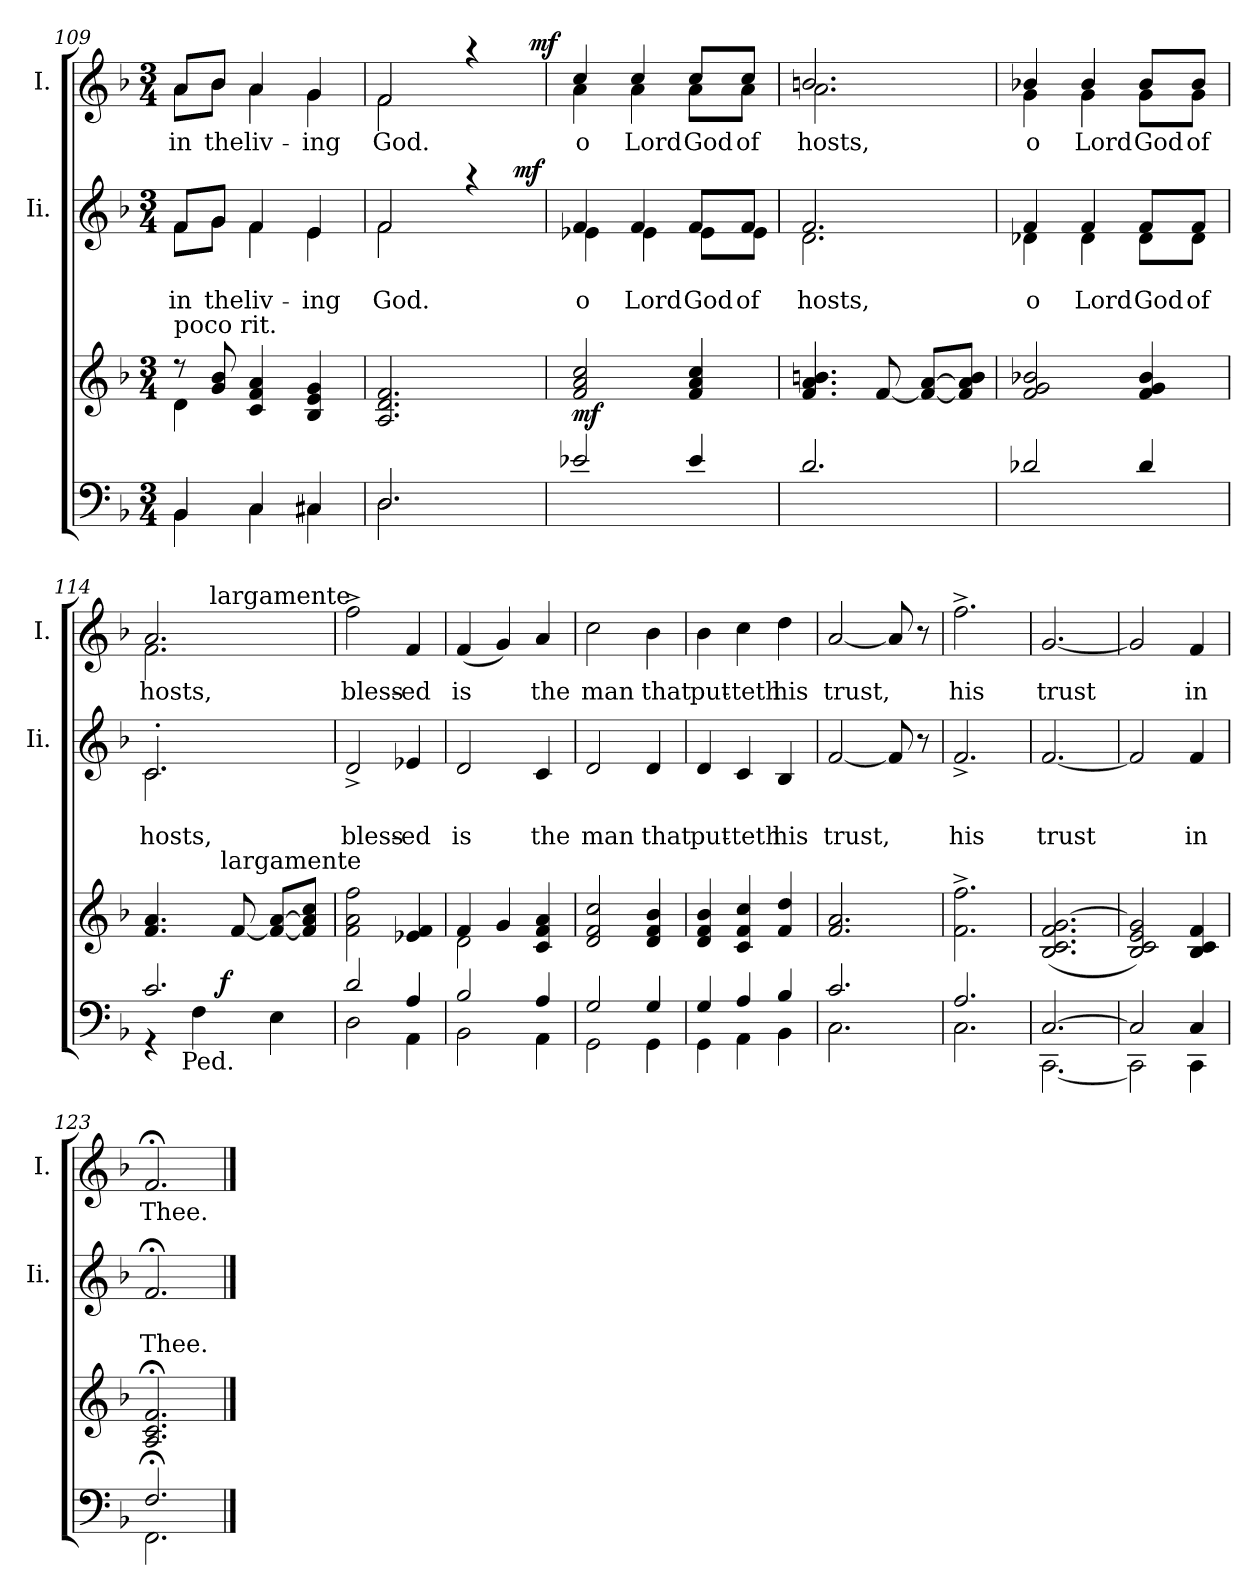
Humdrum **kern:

**kern	**dynam	**kern	**dynam	**kern	**text	**text	**dynam	**kern	**text	**dynam
*part4	*part4	*part3	*part3	*part2	*part2	*part2	*part2	*part1	*part1	*part1
*staff4	*staff4	*staff3	*staff3	*staff2	*staff2	*staff2	*staff2	*staff1	*staff1	*staff1
*	*	*	*	*I"Ii.	*	*	*	*I"I.	*	*
*	*	*	*	*I'Ii.	*	*	*	*I'I.	*	*
*clefF4	*	*clefG2	*	*clefG2	*	*	*	*clefG2	*	*
*k[b-]	*	*k[b-]	*	*k[b-]	*	*	*	*k[b-]	*	*
*F:	*	*F:	*	*F:	*	*	*	*F:	*	*
*M3/4	*	*M3/4	*	*M3/4	*	*	*	*M3/4	*	*
=109	=109	=109	=109	=109	=109	=109	=109	=109	=109	=109
*^	*	*^	*	*	*	*	*	*	*	*
!	!	!	!	!	!	!	!	!	!	!LO:TX:a:t=poco rit.	!	!
!	!	!	!LO:TX:a:t=poco rit.	!	!	!	!	!	!	!	!	!
!	!	!	!	!	!	!	!	!LO:LY:b	!	!	!LO:LY:b	!
*	*	*	*	*	*	*^	*	*	*	*^	*	*
4BB-/	4BB-\	.	8rdd	4d\	.	8f/L	8f\L	.	in	.	8a/L	8a\L	in	.
!	!	!	!	!	!	!	!	!	!LO:LY:b	!	!	!	!LO:LY:b	!
.	.	.	8g/ 8b-/	.	.	8g/J	8g\J	.	the	.	8b-/J	8b-\J	the	.
!	!	!	!	!	!	!	!	!	!LO:LY:b	!	!	!	!LO:LY:b	!
4C/	4C\	.	4c/ 4f/ 4a/	2ryy	.	4f/	4f\	.	liv-	.	4a/	4a\	liv-	.
!	!	!	!	!	!	!	!	!	!LO:LY:b	!	!	!	!LO:LY:b	!
4C#X/	4C#\	.	4B-/ 4e/ 4g/	.	.	4e/	4e\	.	-ing	.	4g/	4g\	-ing	.
*	*	*	*v	*v	*	*	*	*	*	*	*	*	*	*
=110	=110	=110	=110	=110	=110	=110	=110	=110	=110	=110	=110	=110	=110
!	!	!	!	!	!	!	!	!LO:LY:b	!	!	!	!LO:LY:b	!
*	*	*	*	*	*	*^	*	*	*	*	*^	*	*
2.D/	2.D\	.	2.A/ 2.d/ 2.f/	.	2f/	2f\	2ryy	.	God.	.	2f/	2f\	2ryy	God.	.
.	.	.	.	.	4raa	4ryy	8.ryy	.	.	.	4raa	4ryy	8..ryy	.	.
!	!	!	!	!	!	!	!	!	!	!LO:DY:b	!	!	!	!	!
.	.	.	.	.	.	.	16ryy	.	.	mf	.	.	.	.	.
!	!	!	!	!	!	!	!	!	!	!	!	!	!	!	!LO:DY:a
.	.	.	.	.	.	.	.	.	.	.	.	.	32ryy	.	mf
=111	=111	=111	=111	=111	=111	=111	=111	=111	=111	=111	=111	=111	=111	=111	=111
!	!	!	!	!LO:DY:b	!	!	!	!	!LO:LY:b	!	!	!	!	!LO:LY:b	!
*	*	*	*	*	*	*v	*v	*	*	*	*	*	*	*	*
*v	*v	*	*	*	*	*	*	*	*	*	*v	*v	*	*
2e-X/	.	2f/ 2a/ 2cc/	mf	4f/	4e-X\	.	o	.	4cc/	4a\	o	.
!	!	!	!	!	!	!	!LO:LY:b	!	!	!	!LO:LY:b	!
.	.	.	.	4f/	4e-\	.	Lord	.	4cc/	4a\	Lord	.
!	!	!	!	!	!	!	!LO:LY:b	!	!	!	!LO:LY:b	!
4e-/	.	4f/ 4a/ 4cc/	.	8f/L	8e-\L	.	God	.	8cc/L	8a\L	God	.
!	!	!	!	!	!	!	!LO:LY:b	!	!	!	!LO:LY:b	!
.	.	.	.	8f/J	8e-\J	.	of	.	8cc/J	8a\J	of	.
=112	=112	=112	=112	=112	=112	=112	=112	=112	=112	=112	=112	=112
!	!	!	!	!	!	!	!LO:LY:b	!	!	!	!LO:LY:b	!
2.d/	.	4.f/ 4.a/ 4.bn/	.	2.f/	2.d\	.	hosts,	.	2.bn/	2.a\	hosts,	.
.	.	[<8f/	.	.	.	.	.	.	.	.	.	.
.	.	8f/_ [>8a/L	.	.	.	.	.	.	.	.	.	.
.	.	8f/] 8a/] 8b/J	.	.	.	.	.	.	.	.	.	.
!!LO:LB:g=z	!!
=113	=113	=113	=113	=113	=113	=113	=113	=113	=113	=113	=113	=113
!	!	!	!	!	!	!	!LO:LY:b	!	!	!	!LO:LY:b	!
2d-X/	.	2f/ 2g/ 2b-X/	.	4f/	4d-X\	.	o	.	4b-X/	4g\	o	.
!	!	!	!	!	!	!	!LO:LY:b	!	!	!	!LO:LY:b	!
.	.	.	.	4f/	4d-\	.	Lord	.	4b-/	4g\	Lord	.
!	!	!	!	!	!	!	!LO:LY:b	!	!	!	!LO:LY:b	!
4d-/	.	4f/ 4g/ 4b-/	.	8f/L	8d-\L	.	God	.	8b-/L	8g\L	God	.
!	!	!	!	!	!	!	!LO:LY:b	!	!	!	!LO:LY:b	!
.	.	.	.	8f/J	8d-\J	.	of	.	8b-/J	8g\J	of	.
=114	=114	=114	=114	=114	=114	=114	=114	=114	=114	=114	=114	=114
*^	*	*	*	*	*	*	*	*	*	*	*	*
!	!	!	!	!	!	!	!	!LO:LY:b	!	!	!	!LO:LY:b	!
*^	*^	*	*^	*	*	*	*	*	*	*	*^	*	*
2.c/	4rGG	4ryy	8..ryy	.	4.f/ 4.a/	4ryy	.	2.c'>/	2.c\	.	hosts,	.	2.a/	2.f\	4ryy	hosts,	.
!	!	!	!LO:TX:b:t=Ped.	!	!	!	!	!	!	!	!	!	!	!	!	!	!
.	.	.	2ryy	.	.	.	.	.	.	.	.	.	.	.	.	.	.
.	4F\	16.ryy	.	.	.	16.ryy	.	.	.	.	.	.	.	.	16ryy	.	.
!	!	!	!	!	!	!	!	!	!	!	!	!	!	!	!LO:TX:a:t=largamente	!	!
.	.	.	.	.	.	.	.	.	.	.	.	.	.	.	4..ryy	.	.
!	!	!	!	!	!	!LO:TX:a:t=largamente	!	!	!	!	!	!	!	!	!	!	!
!	!	!	!	!LO:DY:a	!	!	!	!	!	!	!	!	!	!	!	!	!
.	.	4ryy	.	f	.	4ryy	.	.	.	.	.	.	.	.	.	.	.
.	.	.	.	.	[<8f/	.	.	.	.	.	.	.	.	.	.	.	.
.	4E\	.	.	.	8f/_ [>8a/L	.	.	.	.	.	.	.	.	.	.	.	.
.	.	8ryy	.	.	.	8ryy	.	.	.	.	.	.	.	.	.	.	.
.	.	.	.	.	8f/] 8a/] 8cc/J	.	.	.	.	.	.	.	.	.	.	.	.
.	.	32ryy	32ryy	.	.	32ryy	.	.	.	.	.	.	.	.	.	.	.
=115	=115	=115	=115	=115	=115	=115	=115	=115	=115	=115	=115	=115	=115	=115	=115	=115	=115
!	!	!	!	!	!	!	!	!	!	!	!	!	!LO:TX:a:t=f unis	!	!	!	!
!	!	!	!	!	!	!	!	!LO:TX:a:t=f unis	!	!	!	!	!	!	!	!	!
!	!	!	!	!	!	!	!	!	!	!	!LO:LY:b	!	!	!	!	!LO:LY:b	!
*	*v	*v	*v	*	*	*	*	*v	*v	*	*	*	*v	*v	*v	*	*
*	*	*	*v	*v	*	*	*	*	*	*	*	*
2d/	2D\	.	2f\ 2a\ 2ff\	.	2d^</	.	bless-	.	2ff^>\	bless-	.
!	!	!	!	!	!	!	!LO:LY:b	!	!	!LO:LY:b	!
4A/	4AA\	.	4e-X/ 4f/	.	4e-X/	.	-ed	.	4f/	-ed	.
=116	=116	=116	=116	=116	=116	=116	=116	=116	=116	=116	=116
*	*	*	*^	*	*	*	*	*	*	*	*
!	!	!	!	!	!	!	!	!LO:LY:b	!	!	!LO:LY:b	!
2B-/	2BB-\	.	4f/	2d\	.	2d/	.	is	.	(<4f/	is	.
.	.	.	4g/	.	.	.	.	.	.	4g/)	.	.
!	!	!	!	!	!	!	!	!LO:LY:b	!	!	!LO:LY:b	!
4A/	4AA\	.	4c/ 4f/ 4a/	4ryy	.	4c/	.	the	.	4a/	the	.
=117	=117	=117	=117	=117	=117	=117	=117	=117	=117	=117	=117	=117
!	!	!	!	!	!	!	!	!LO:LY:b	!	!	!LO:LY:b	!
*	*	*	*v	*v	*	*	*	*	*	*	*	*
2G/	2GG\	.	2d/ 2f/ 2cc/	.	2d/	.	man	.	2cc\	man	.
!	!	!	!	!	!	!	!LO:LY:b	!	!	!LO:LY:b	!
4G/	4GG\	.	4d/ 4f/ 4b-/	.	4d/	.	that	.	4b-\	that	.
!!LO:PB:g=z
=118	=118	=118	=118	=118	=118	=118	=118	=118	=118	=118	=118
!	!	!	!	!	!	!	!LO:LY:b	!	!	!LO:LY:b	!
4G/	4GG\	.	4d/ 4f/ 4b-/	.	4d/	.	put-	.	4b-\	put-	.
!	!	!	!	!	!	!	!LO:LY:b	!	!	!LO:LY:b	!
4A/	4AA\	.	4c/ 4f/ 4cc/	.	4c/	.	-teth	.	4cc\	-teth	.
!	!	!	!	!	!	!	!LO:LY:b	!	!	!LO:LY:b	!
4B-/	4BB-\	.	4f/ 4dd/	.	4B-/	.	his	.	4dd\	his	.
=119	=119	=119	=119	=119	=119	=119	=119	=119	=119	=119	=119
!	!	!	!	!	!	!	!LO:LY:b	!	!	!LO:LY:b	!
2.c/	2.C\	.	2.f/ 2.a/	.	[<2f/	.	trust,	.	[<2a/	trust,	.
.	.	.	.	.	8f/]	.	.	.	8a/]	.	.
.	.	.	.	.	8r	.	.	.	8r	.	.
=120	=120	=120	=120	=120	=120	=120	=120	=120	=120	=120	=120
!	!	!	!	!	!	!	!LO:LY:b	!	!	!LO:LY:b	!
2.A/	2.C\	.	2.f\^> 2.ff\^>	.	2.f^</	.	his	.	2.ff^>\	his	.
=121	=121	=121	=121	=121	=121	=121	=121	=121	=121	=121	=121
!	!	!	!	!	!	!	!LO:LY:b	!	!	!LO:LY:b	!
[>2.C/	[<2.CC\	.	(2.B-/ 2.c/ 2.f/ [>2.g/	.	[<2.f/	.	trust	.	[<2.g/	trust	.
=122	=122	=122	=122	=122	=122	=122	=122	=122	=122	=122	=122
2C/]	2CC\]	.	2B-/ 2c/ 2e/ 2g/])	.	2f/]	.	.	.	2g/]	.	.
!	!	!	!	!	!	!	!LO:LY:b	!	!	!LO:LY:b	!
4C/	4CC\	.	4B-/ 4c/ 4f/	.	4f/	.	in	.	4f/	in	.
=123	=123	=123	=123	=123	=123	=123	=123	=123	=123	=123	=123
!	!	!	!	!	!	!	!LO:LY:b	!	!	!LO:LY:b	!
2.F;</	2.FF\	.	2.A/; 2.c/; 2.f/;	.	2.f;/	.	Thee.	.	2.f;/	Thee.	.
*v	*v	*	*	*	*	*	*	*	*	*	*
==	==	==	==	==	==	==	==	==	==	==
*-	*-	*-	*-	*-	*-	*-	*-	*-	*-	*-
